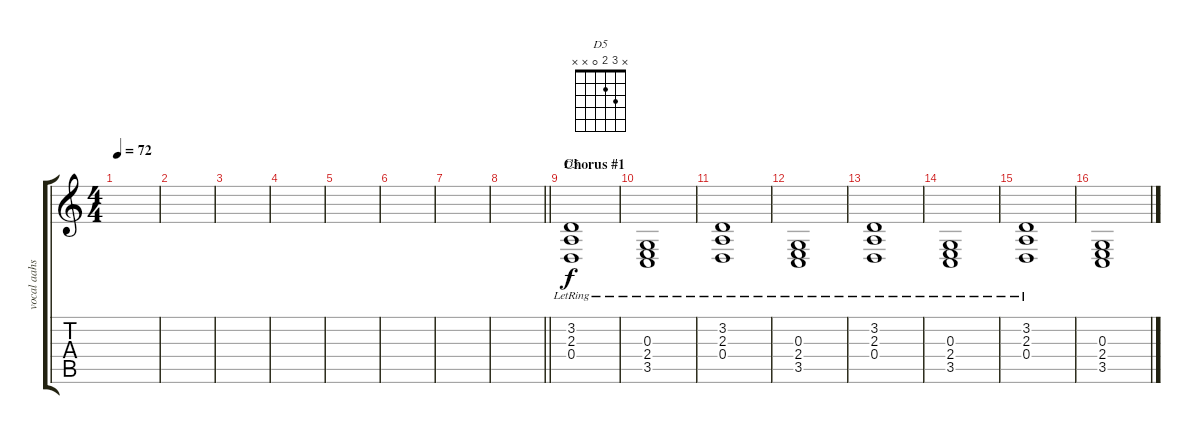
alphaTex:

\track ("vocal aahs (added by Jimmyddog)" "vocal aahs") {instrument choiraahs}
\staff {score tabs}
\tuning (E4 B3 G3 D3 A2 E2) {hide}
\chord ("D5" x 3 2 0 x x)
\ts (4 4)
\tempo 72
\clef g2
\ks c
|
|
|
|
|
|
|
\barLineRight lightlight
|
\section ("" "Chorus #1")
(3.2{lr} 2.3{lr} 0.4{lr}).1{ch "D5"} |
(0.3{lr} 2.4{lr} 3.5{lr}).1 |
(3.2{lr} 2.3{lr} 0.4{lr}).1 |
(0.3{lr} 2.4{lr} 3.5{lr}).1 |
(3.2{lr} 2.3{lr} 0.4{lr}).1 |
(0.3{lr} 2.4{lr} 3.5{lr}).1 |
(3.2{lr} 2.3{lr} 0.4{lr}).1 |
(0.3 2.4 3.5).1
